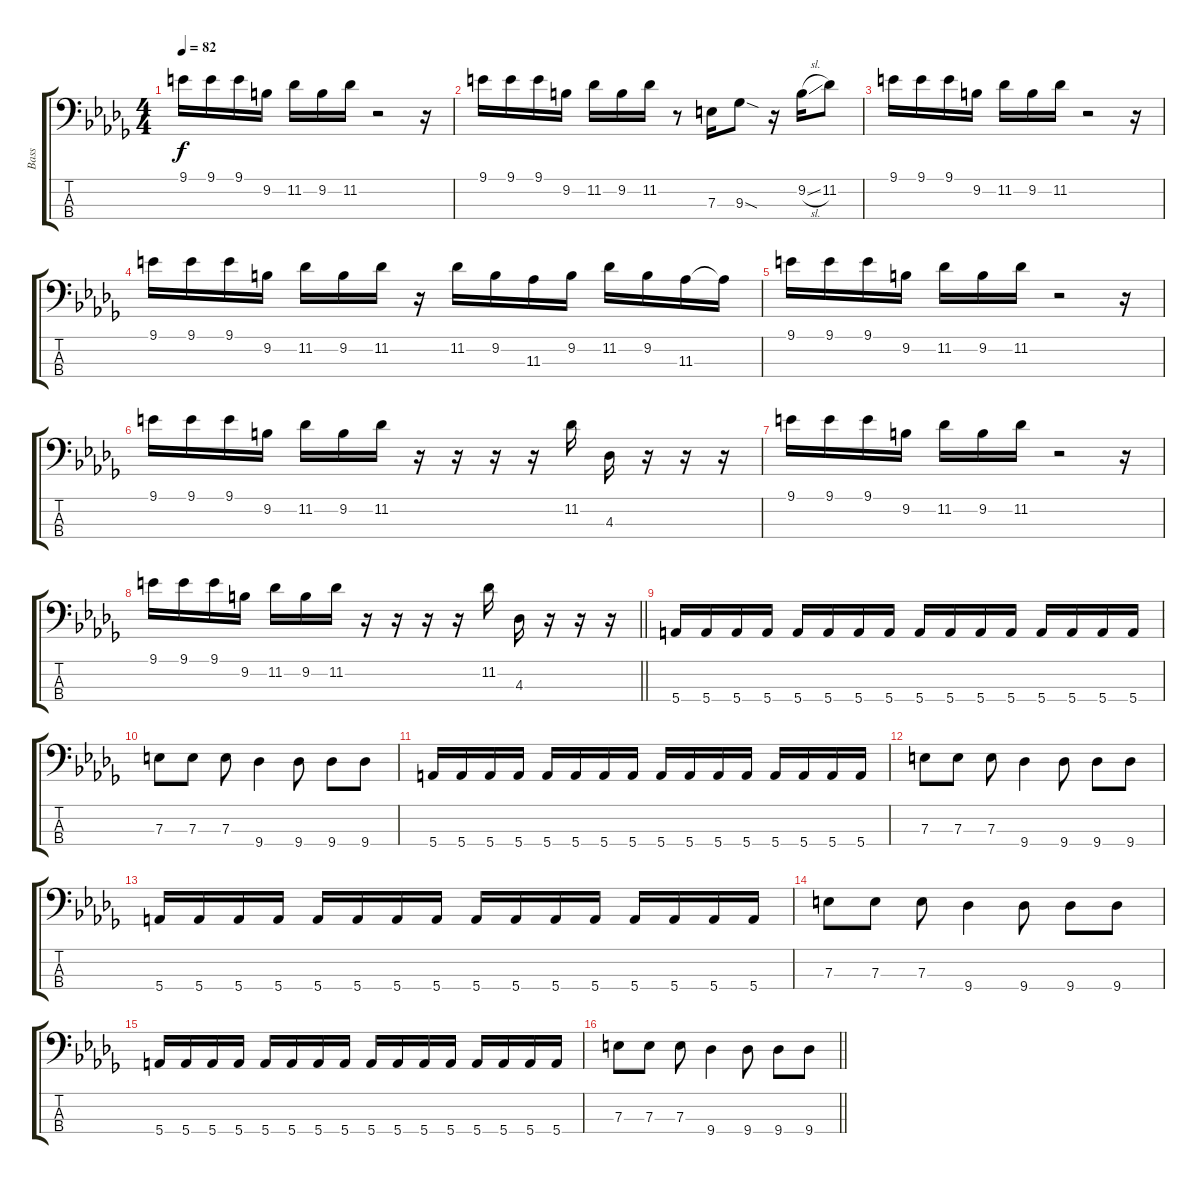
\track ("Bass" "Bass") {instrument electricbassfinger}
\staff {score tabs}
\tuning (G2 D2 A1 E1) {hide}
\ts (4 4)
\section ("" "")
\tempo 82
\clef f4
\ks db
9.1.16{dy f} 9.1.16 9.1.16 9.2.16 11.2.16 9.2.16 11.2.16 r.2 r.16 |
9.1.16 9.1.16 9.1.16 9.2.16 11.2.16 9.2.16 11.2.16 r.8 7.3.16 9.3{sod}.8 r.16 9.2{sl}.16 11.2.8 |
9.1.16 9.1.16 9.1.16 9.2.16 11.2.16 9.2.16 11.2.16 r.2 r.16 |
9.1.16 9.1.16 9.1.16 9.2.16 11.2.16 9.2.16 11.2.16 r.16 11.2.16 9.2.16 11.3.16 9.2.16 11.2.16 9.2.16 11.3.16 11.3{t}.16 |
9.1.16 9.1.16 9.1.16 9.2.16 11.2.16 9.2.16 11.2.16 r.2 r.16 |
9.1.16 9.1.16 9.1.16 9.2.16 11.2.16 9.2.16 11.2.16 r.16 r.16 r.16 r.16 11.2.16 4.3.16 r.16 r.16 r.16 |
9.1.16 9.1.16 9.1.16 9.2.16 11.2.16 9.2.16 11.2.16 r.2 r.16 |
\barLineRight lightlight
9.1.16 9.1.16 9.1.16 9.2.16 11.2.16 9.2.16 11.2.16 r.16 r.16 r.16 r.16 11.2.16 4.3.16 r.16 r.16 r.16 |
\section ("" "")
5.4.16 5.4.16 5.4.16 5.4.16 5.4.16 5.4.16 5.4.16 5.4.16 5.4.16 5.4.16 5.4.16 5.4.16 5.4.16 5.4.16 5.4.16 5.4.16 |
7.3.8 7.3.8 7.3.8 9.4.4 9.4.8 9.4.8 9.4.8 |
5.4.16 5.4.16 5.4.16 5.4.16 5.4.16 5.4.16 5.4.16 5.4.16 5.4.16 5.4.16 5.4.16 5.4.16 5.4.16 5.4.16 5.4.16 5.4.16 |
7.3.8 7.3.8 7.3.8 9.4.4 9.4.8 9.4.8 9.4.8 |
5.4.16 5.4.16 5.4.16 5.4.16 5.4.16 5.4.16 5.4.16 5.4.16 5.4.16 5.4.16 5.4.16 5.4.16 5.4.16 5.4.16 5.4.16 5.4.16 |
7.3.8 7.3.8 7.3.8 9.4.4 9.4.8 9.4.8 9.4.8 |
5.4.16 5.4.16 5.4.16 5.4.16 5.4.16 5.4.16 5.4.16 5.4.16 5.4.16 5.4.16 5.4.16 5.4.16 5.4.16 5.4.16 5.4.16 5.4.16 |
\barLineRight lightlight
7.3.8 7.3.8 7.3.8 9.4.4 9.4.8 9.4.8 9.4.8
